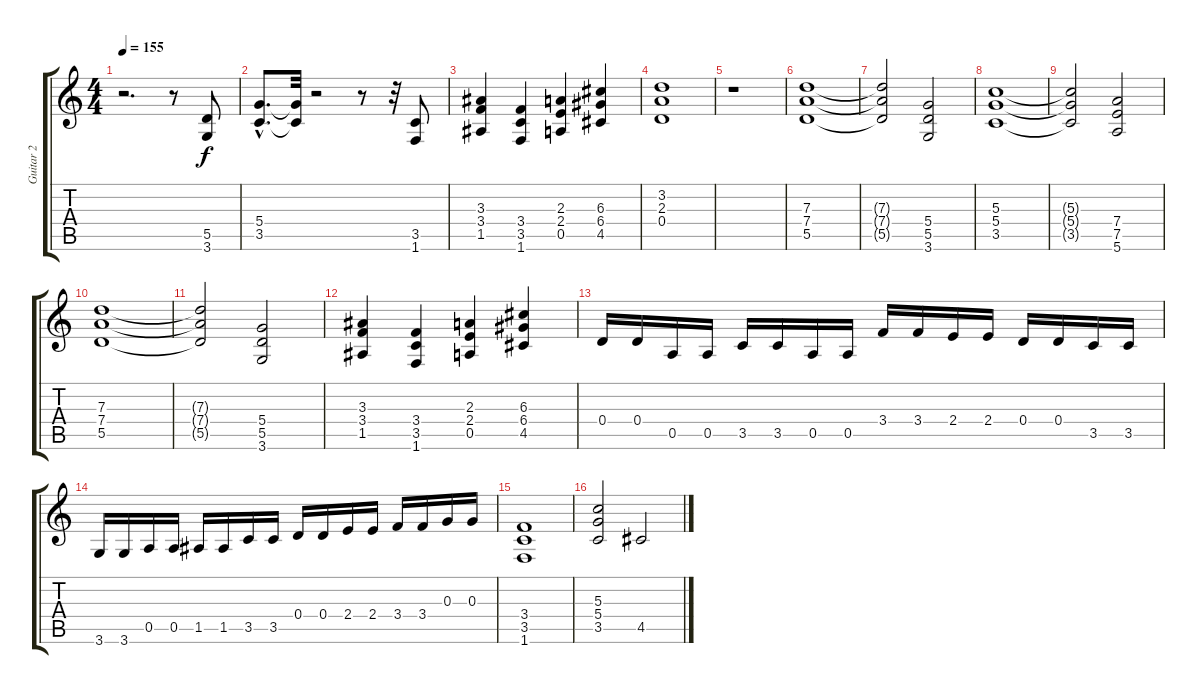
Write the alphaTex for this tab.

\track ("Guitar 2" "Guitar 2") {instrument distortionguitar}
\staff {score tabs}
\tuning (E4 B3 G3 D3 A2 E2) {hide}
\ts (4 4)
\tempo 155
\clef g2
\ks c
r.2{d dy f} r.8 (5.5 3.6).8 |
(5.4{hac} 3.5{hac}).8{d} (5.4{t} 3.5{t}).32 r.2 r.8 r.32 (3.5 1.6).8 |
(3.3 3.4 1.5).4 (3.4 3.5 1.6).4 (2.3 2.4 0.5).4 (6.3 6.4 4.5).4 |
(3.2 2.3 0.4).1 |
r.1 |
(7.3 7.4 5.5).1 |
(7.3{t} 7.4{t} 5.5{t}).2 (5.4 5.5 3.6).2 |
(5.3 5.4 3.5).1 |
(5.3{t} 5.4{t} 3.5{t}).2 (7.4 7.5 5.6).2 |
(7.3 7.4 5.5).1 |
(7.3{t} 7.4{t} 5.5{t}).2 (5.4 5.5 3.6).2 |
(3.3 3.4 1.5).4 (3.4 3.5 1.6).4 (2.3 2.4 0.5).4 (6.3 6.4 4.5).4 |
0.4.16 0.4.16 0.5.16 0.5.16 3.5.16 3.5.16 0.5.16 0.5.16 3.4.16 3.4.16 2.4.16 2.4.16 0.4.16 0.4.16 3.5.16 3.5.16 |
3.6.16 3.6.16 0.5.16 0.5.16 1.5.16 1.5.16 3.5.16 3.5.16 0.4.16 0.4.16 2.4.16 2.4.16 3.4.16 3.4.16 0.3.16 0.3.16 |
(3.4 3.5 1.6).1 |
(5.3 5.4 3.5).2 4.5.2
